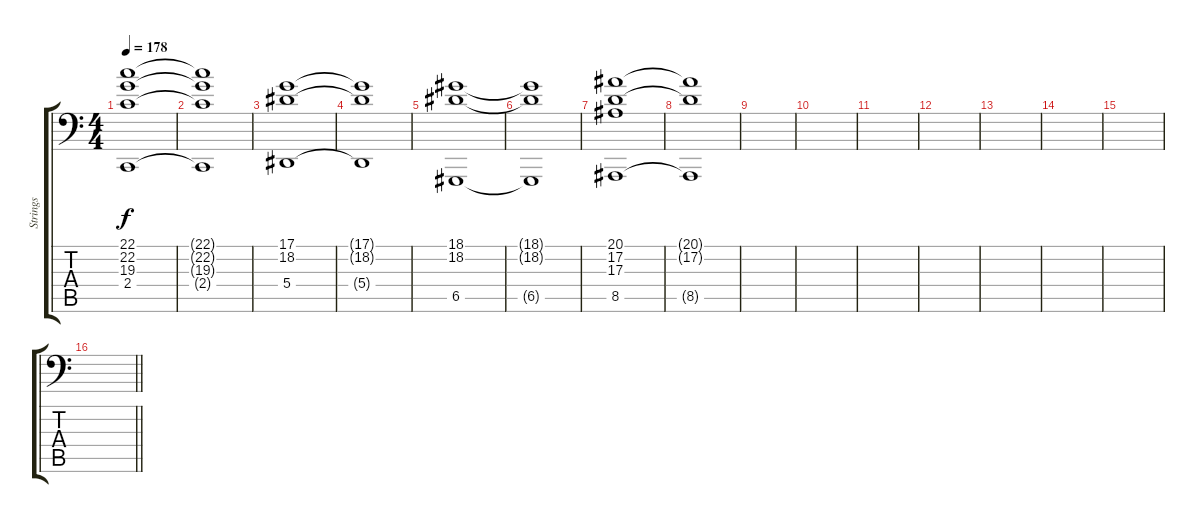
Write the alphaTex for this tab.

\track ("Strings" "Strings") {instrument stringensemble1}
\staff {score tabs}
\tuning (D3 A2 F2 Bb1 D1 G0) {hide}
\ts (4 4)
\tempo 178
\clef f4
\ks c
(22.1 22.2 19.3 2.4).1{dy f} |
(22.1{t} 22.2{t} 19.3{t} 2.4{t}).1 |
(17.1 18.2 5.4).1 |
(17.1{t} 18.2{t} 5.4{t}).1 |
(18.1 18.2 6.5).1 |
(18.1{t} 18.2{t} 6.5{t}).1 |
(20.1 17.2 17.3 8.5).1 |
(20.1{t} 17.2{t} 8.5{t}).1 |
|
|
|
|
|
|
|
\barLineRight lightlight
